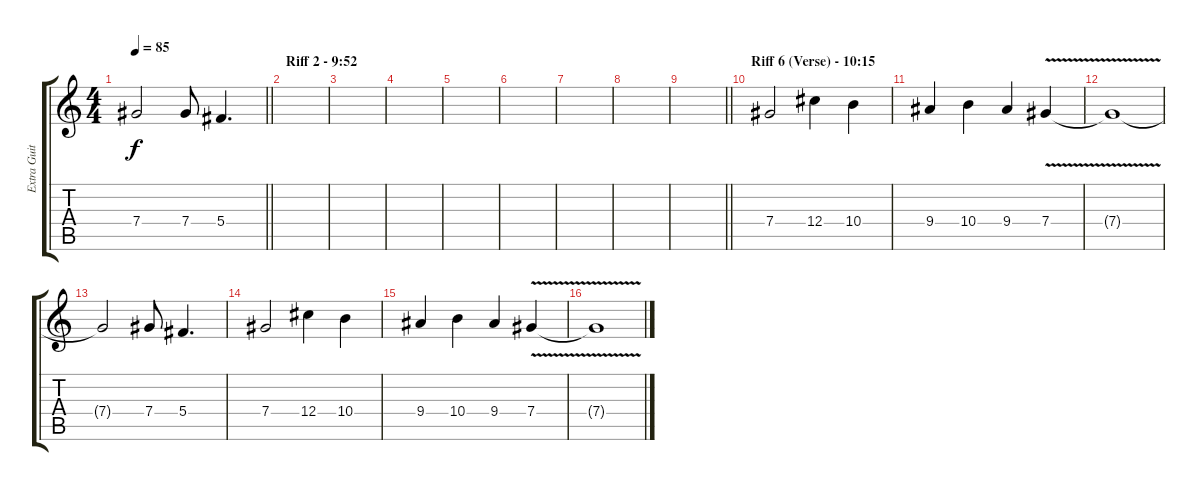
\track ("Extra Guitar" "Extra Guit") {instrument overdrivenguitar bank 255}
\staff {score tabs}
\tuning (Eb4 Bb3 Gb3 Db3 Ab2 Eb2) {hide}
\ts (4 4)
\tempo 85
\clef g2
\barLineRight lightlight
\ks c
7.4{t}.2{dy f} 7.4.8 5.4.4{d} |
\section ("" "Riff 2 - 9:52")
|
|
|
|
|
|
|
\barLineRight lightlight
|
\section ("" "Riff 6 (Verse) - 10:15")
7.4.2 12.4.4 10.4.4 |
9.4.4 10.4.4 9.4.4 7.4{v}.4 |
7.4{t}.1 |
7.4{t}.2 7.4.8 5.4.4{d} |
7.4.2 12.4.4 10.4.4 |
9.4.4 10.4.4 9.4.4 7.4{v}.4 |
7.4{t}.1
